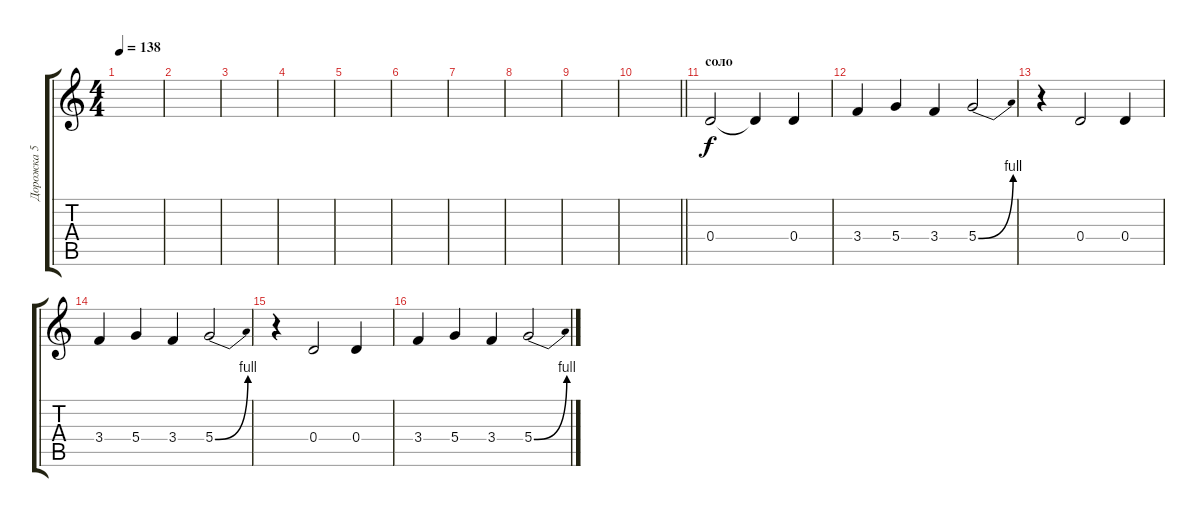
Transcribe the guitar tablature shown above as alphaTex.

\track ("Дорожка 5" "Дорожка 5") {instrument overdrivenguitar}
\staff {score tabs}
\tuning (E4 B3 G3 D3 A2 E2) {hide}
\ts (4 4)
\tempo 138
\clef g2
\ks c
|
|
|
|
|
|
|
|
|
\barLineRight lightlight
|
\section ("" "соло")
0.4.2{volume 16 instrument distortionguitar} 0.4{t}.4 0.4.4 |
3.4.4 5.4.4 3.4.4 5.4{be (bend 0 0 60 4)}.2 |
r.4 0.4.2 0.4.4 |
3.4.4 5.4.4 3.4.4 5.4{be (bend 0 0 60 4)}.2 |
r.4 0.4.2 0.4.4 |
3.4.4 5.4.4 3.4.4 5.4{be (bend 0 0 60 4)}.2
